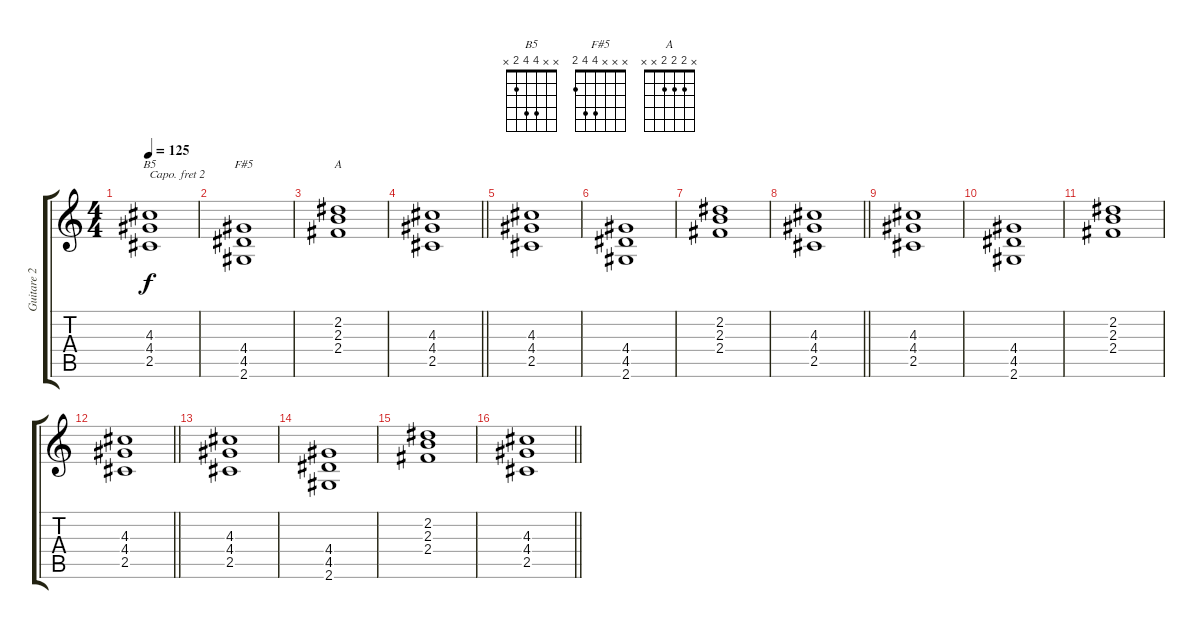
\track ("Guitare 2 (saturée)" "Guitare 2 ") {instrument distortionguitar}
\staff {score tabs}
\capo 2
\tuning (E4 B3 G3 D3 A2 E2) {hide}
\chord ("B5" x x 4 4 2 x)
\chord ("F#5" x x x 4 4 2)
\chord ("A" x 2 2 2 x x)
\ts (4 4)
\tempo 125
\clef g2
\ks c
(4.3 4.4 2.5).1{ch "B5" dy f} |
(4.4 4.5 2.6).1{ch "F#5"} |
(2.2 2.3 2.4).1{ch "A"} |
\barLineRight lightlight
(4.3 4.4 2.5).1 |
(4.3 4.4 2.5).1 |
(4.4 4.5 2.6).1 |
(2.2 2.3 2.4).1 |
\barLineRight lightlight
(4.3 4.4 2.5).1 |
(4.3 4.4 2.5).1 |
(4.4 4.5 2.6).1 |
(2.2 2.3 2.4).1 |
\barLineRight lightlight
(4.3 4.4 2.5).1 |
(4.3 4.4 2.5).1 |
(4.4 4.5 2.6).1 |
(2.2 2.3 2.4).1 |
\barLineRight lightlight
(4.3 4.4 2.5).1
